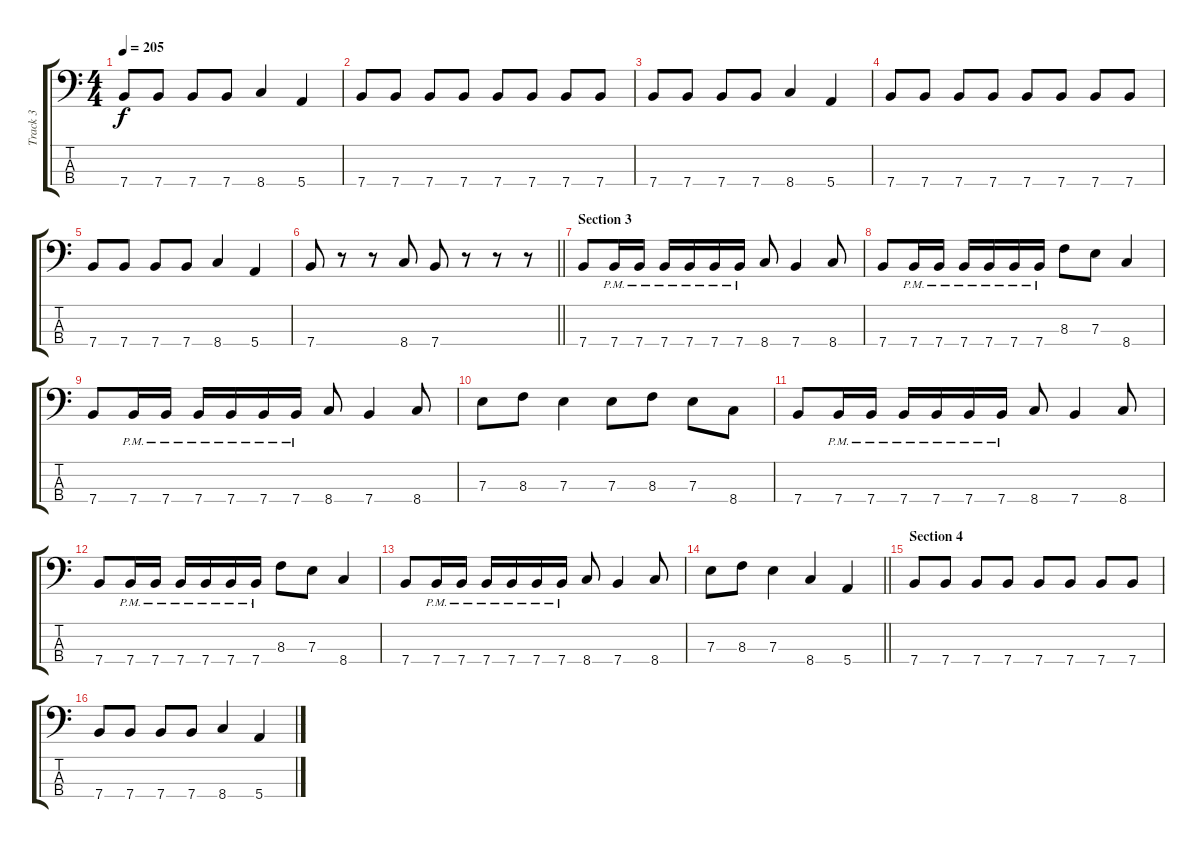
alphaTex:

\track ("Track 3" "Track 3") {instrument electricbasspick}
\staff {score tabs}
\tuning (G2 D2 A1 E1) {hide}
\ts (4 4)
\tempo 205
\clef f4
\ks c
7.4.8{dy f} 7.4.8 7.4.8 7.4.8 8.4.4 5.4.4 |
7.4.8 7.4.8 7.4.8 7.4.8 7.4.8 7.4.8 7.4.8 7.4.8 |
7.4.8 7.4.8 7.4.8 7.4.8 8.4.4 5.4.4 |
7.4.8 7.4.8 7.4.8 7.4.8 7.4.8 7.4.8 7.4.8 7.4.8 |
7.4.8 7.4.8 7.4.8 7.4.8 8.4.4 5.4.4 |
\barLineRight lightlight
7.4.8 r.8 r.8 8.4.8 7.4.8 r.8 r.8 r.8 |
\section ("" "Section 3")
7.4.8 7.4{pm}.16 7.4{pm}.16 7.4{pm}.16 7.4{pm}.16 7.4{pm}.16 7.4{pm}.16 8.4.8 7.4.4 8.4.8 |
7.4.8 7.4{pm}.16 7.4{pm}.16 7.4{pm}.16 7.4{pm}.16 7.4{pm}.16 7.4{pm}.16 8.3.8 7.3.8 8.4.4 |
7.4.8 7.4{pm}.16 7.4{pm}.16 7.4{pm}.16 7.4{pm}.16 7.4{pm}.16 7.4{pm}.16 8.4.8 7.4.4 8.4.8 |
7.3.8 8.3.8 7.3.4 7.3.8 8.3.8 7.3.8 8.4.8 |
7.4.8 7.4{pm}.16 7.4{pm}.16 7.4{pm}.16 7.4{pm}.16 7.4{pm}.16 7.4{pm}.16 8.4.8 7.4.4 8.4.8 |
7.4.8 7.4{pm}.16 7.4{pm}.16 7.4{pm}.16 7.4{pm}.16 7.4{pm}.16 7.4{pm}.16 8.3.8 7.3.8 8.4.4 |
7.4.8 7.4{pm}.16 7.4{pm}.16 7.4{pm}.16 7.4{pm}.16 7.4{pm}.16 7.4{pm}.16 8.4.8 7.4.4 8.4.8 |
\barLineRight lightlight
7.3.8 8.3.8 7.3.4 8.4.4 5.4.4 |
\section ("" "Section 4")
7.4.8 7.4.8 7.4.8 7.4.8 7.4.8 7.4.8 7.4.8 7.4.8 |
7.4.8 7.4.8 7.4.8 7.4.8 8.4.4 5.4.4
